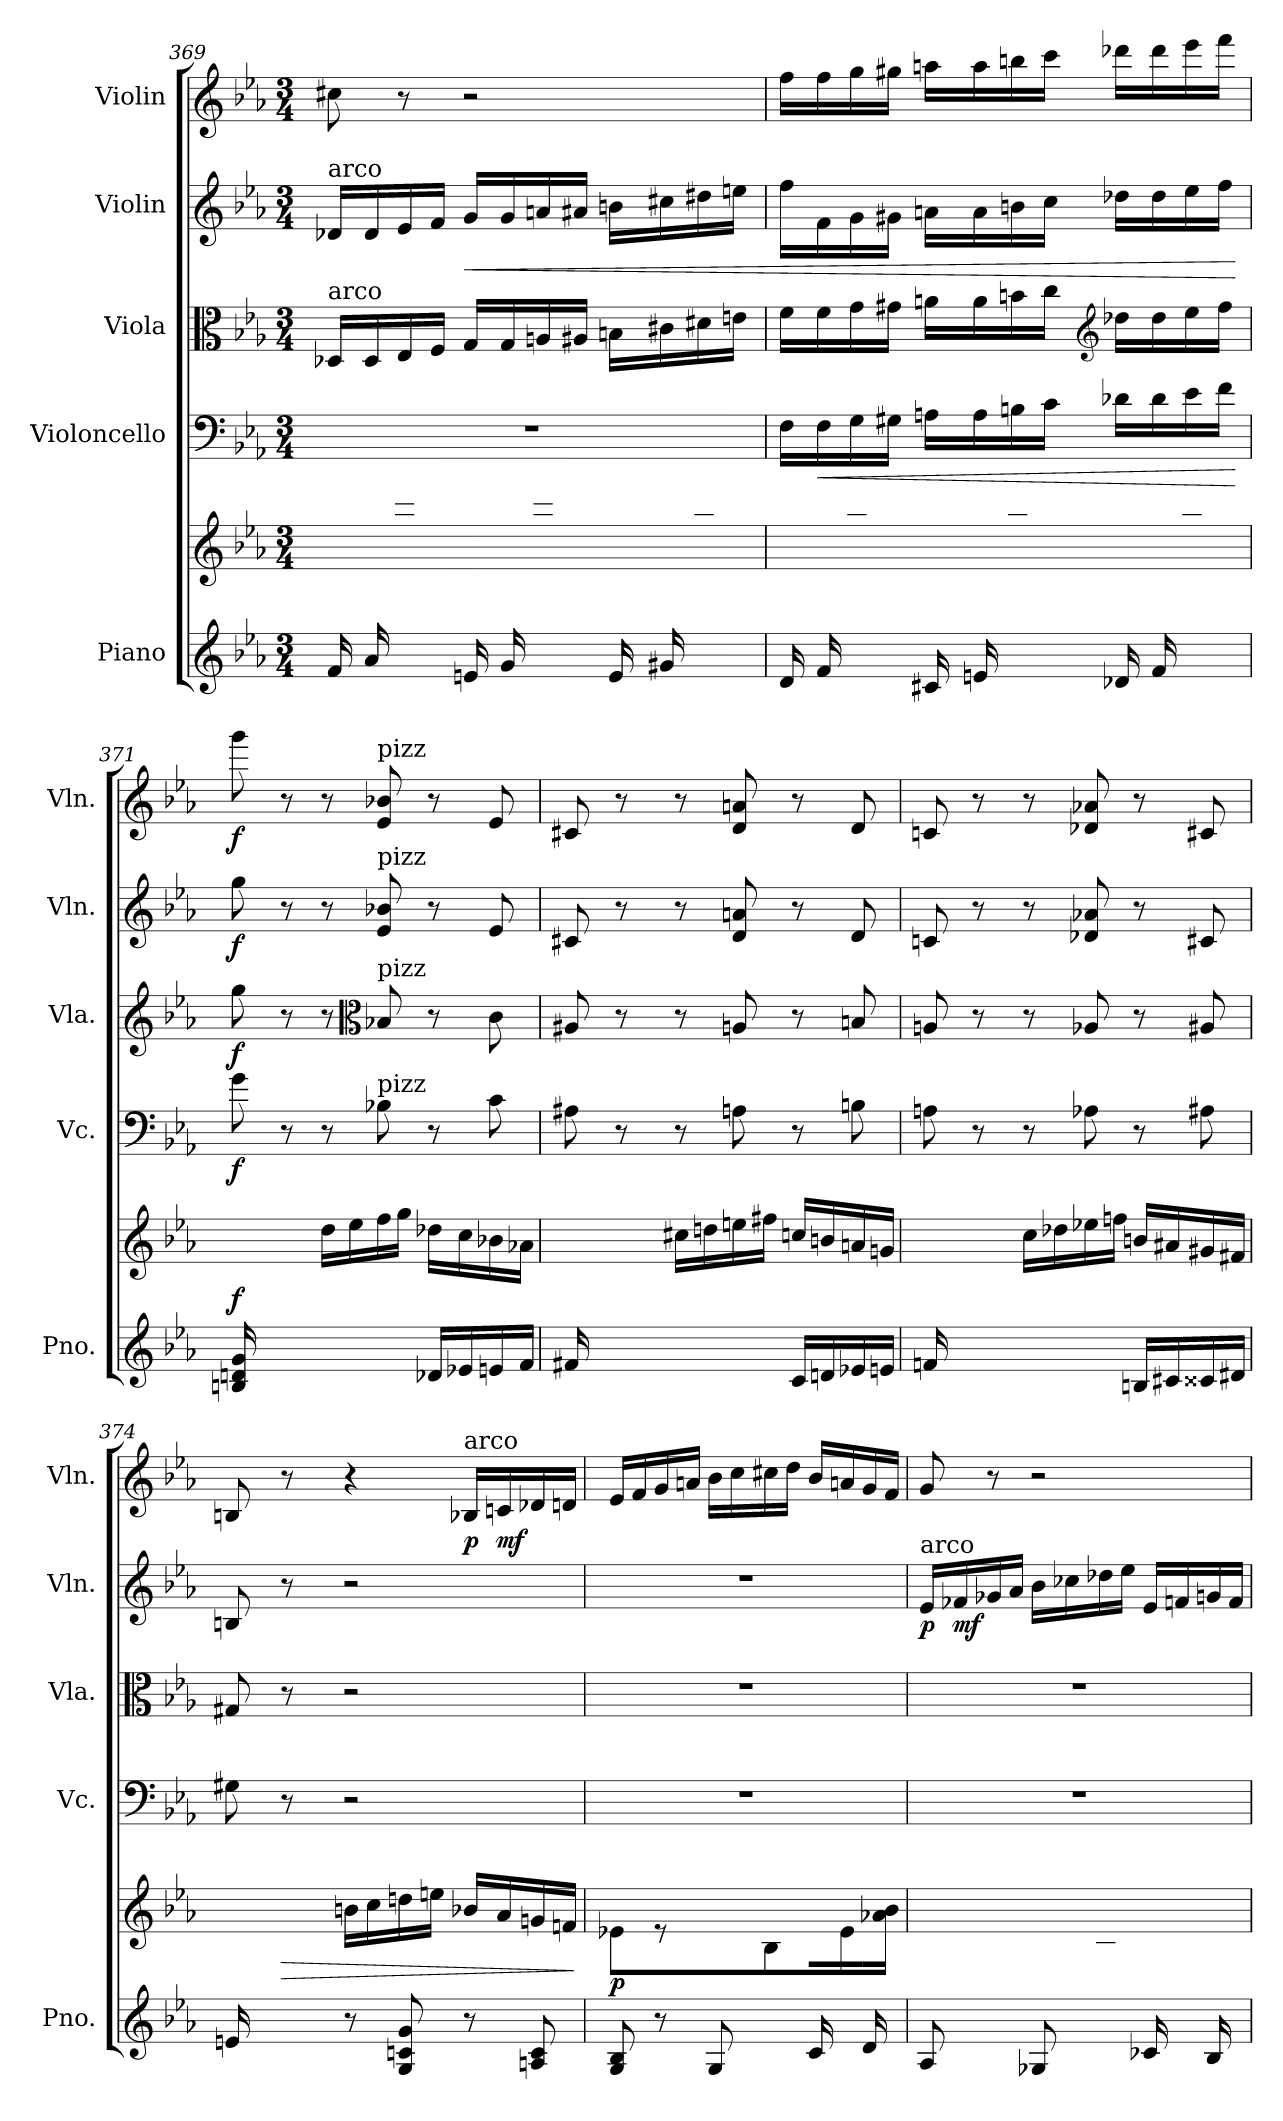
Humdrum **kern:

**kern	**kern	**dynam	**kern	**dynam	**kern	**dynam	**kern	**dynam	**kern	**dynam
*part5	*part5	*part5	*part4	*part4	*part3	*part3	*part2	*part2	*part1	*part1
*staff6	*staff5	*staff5/6	*staff4	*staff4	*staff3	*staff3	*staff2	*staff2	*staff1	*staff1
*I"Piano	*	*	*I"Violoncello	*	*I"Viola	*	*I"Violin	*	*I"Violin	*
*I'Pno.	*	*	*I'Vc.	*	*I'Vla.	*	*I'Vln.	*	*I'Vln.	*
!!LO:PB:g=z
*clefG2	*clefG2	*	*clefF4	*	*clefC3	*	*clefG2	*	*clefG2	*
*k[b-e-a-]	*k[b-e-a-]	*	*k[b-e-a-]	*	*k[b-e-a-]	*	*k[b-e-a-]	*	*k[b-e-a-]	*
*M3/4	*M3/4	*	*M3/4	*	*M3/4	*	*M3/4	*	*M3/4	*
=369	=369	=369	=369	=369	=369	=369	=369	=369	=369	=369
*^	*	*	*	*	*	*	*	*	*	*
!	!	!	!	!	!	!	!	!LO:TX:a:t=arco	!	!	!
!	!	!	!	!	!	!LO:TX:a:t=arco	!	!	!	!	!
16f/LL	2.ryy	8ryy	.	2.r	.	16D-X/LL	.	16d-X/LL	.	8cc#X\	.
16a-/	.	.	.	.	.	16D-/	.	16d-/	.	.	.
8ryy	.	16ddd-X\	.	.	.	16E-/	.	16e-/	.	8r	.
.	.	16dd-X\JJ	.	.	.	16F/JJ	.	16f/JJ	.	.	.
!	!	!	!	!	!	!	!	!	!LO:HP:b	!	!
16en/LL	.	8ryy	.	.	.	16G/LL	.	16g/LL	<	2r	.
16g/	.	.	.	.	.	16G/	.	16g/	.	.	.
8ryy	.	16ccc\	.	.	.	16An/	.	16an/	.	.	.
.	.	16cc\JJ	.	.	.	16A#X/JJ	.	16a#X/JJ	.	.	.
16e/LL	.	8ryy	.	.	.	16Bn\LL	.	16bn\LL	.	.	.
16g#X/	.	.	.	.	.	16c#X\	.	16cc#X\	.	.	.
8ryy	.	16bbn\	.	.	.	16d#X\	.	16dd#X\	.	.	.
.	.	16bn\JJ	.	.	.	16en\JJ	.	16een\JJ	.	.	.
=370	=370	=370	=370	=370	=370	=370	=370	=370	=370	=370	=370
16d/LL	2.ryy	8ryy	.	16F\LL	.	16f\LL	.	16ff\LL	.	16ff\LL	.
!	!	!	!	!	!LO:HP:b	!	!	!	!	!	!
16f/	.	.	.	16F\	<	16f\	.	16f\	.	16ff\	.
8ryy	.	16bb-X\	.	16G\	.	16g\	.	16g\	.	16gg\	.
.	.	16b-X\JJ	.	16G#X\JJ	.	16g#X\JJ	.	16g#X\JJ	.	16gg#X\JJ	.
16c#X/LL	.	8ryy	.	16An\LL	.	16an\LL	.	16an\LL	.	16aan\LL	.
16en/	.	.	.	16A\	.	16a\	.	16a\	.	16aa\	.
8ryy	.	16aan\	.	16Bn\	.	16bn\	.	16bn\	.	16bbn\	.
.	.	16an\JJ	.	16c\JJ	.	16cc\JJ	.	16cc\JJ	.	16ccc\JJ	.
*	*	*	*	*	*	*clefG2	*	*	*	*	*
16d-X/LL	.	8ryy	.	16d-X\LL	.	16dd-X\LL	.	16dd-X\LL	.	16ddd-X\LL	.
16f/	.	.	.	16d-\	.	16dd-\	.	16dd-\	.	16ddd-\	.
8ryy	.	16aa-X\	.	16e-\	.	16ee-\	.	16ee-\	.	16eee-\	.
.	.	16a-X\JJ	.	16f\JJ	.	16ff\JJ	.	16ff\JJ	.	16fff\JJ	.
*v	*v	*	*	*	*	*	*	*	*	*	*
.	.	.	.	[	.	.	.	[	.	.
!!LO:LB:g=z
=371	=371	=371	=371	=371	=371	=371	=371	=371	=371	=371
*^	*	*	*	*	*	*	*	*	*	*
!	!	!	!LO:DY:b	!	!LO:DY:b	!	!LO:DY:b	!	!LO:DY:b	!	!LO:DY:b
16Bn/ 16dn/ 16g/LL	4ryy	16ryy	f	8g\	f	8gg\	f	8gg\	f	8ggg\	f
2ryy	.	16an\	.	.	.	.	.	.	.	.	.
.	.	16bn\	.	8r	.	8r	.	8r	.	8r	.
.	.	16cc\JJ	.	.	.	.	.	.	.	.	.
.	4ryy	16dd\LL	.	8r	.	8r	.	8r	.	8r	.
.	.	16ee-\	.	.	.	.	.	.	.	.	.
*	*	*	*	*	*	*clefC3	*	*	*	*	*
!	!	!	!	!	!	!	!	!	!	!LO:TX:a:t=pizz	!
!	!	!	!	!	!	!	!	!LO:TX:a:t=pizz	!	!	!
!	!	!	!	!	!	!LO:TX:a:t=pizz	!	!	!	!	!
!	!	!	!	!LO:TX:a:t=pizz	!	!	!	!	!	!	!
.	.	16ff\	.	8B-X\	.	8B-X/	.	8e-/ 8b-X/	.	8e-/ 8b-X/	.
.	.	16gg\JJ	.	.	.	.	.	.	.	.	.
.	16d-X/LL	16dd-X\LL	.	8r	.	8r	.	8r	.	8r	.
8.ryy	16e-X/	16cc\	.	.	.	.	.	.	.	.	.
.	16en/	16b-X\	.	8c\	.	8c\	.	8e-/	.	8e-/	.
.	16f/JJ	16a-X\JJ	.	.	.	.	.	.	.	.	.
=372	=372	=372	=372	=372	=372	=372	=372	=372	=372	=372	=372
16f#X/LL	4ryy	16ryy	.	8A#X\	.	8A#X/	.	8c#X/	.	8c#X/	.
2ryy	.	16g#X\	.	.	.	.	.	.	.	.	.
.	.	16a#X\	.	8r	.	8r	.	8r	.	8r	.
.	.	16bn\JJ	.	.	.	.	.	.	.	.	.
.	4ryy	16cc#X\LL	.	8r	.	8r	.	8r	.	8r	.
.	.	16ddn\	.	.	.	.	.	.	.	.	.
.	.	16een\	.	8An\	.	8An/	.	8d/ 8an/	.	8d/ 8an/	.
.	.	16ff#X\JJ	.	.	.	.	.	.	.	.	.
.	16c/LL	16ccn/LL	.	8r	.	8r	.	8r	.	8r	.
8.ryy	16dn/	16bn/	.	.	.	.	.	.	.	.	.
.	16e-X/	16an/	.	8Bn\	.	8Bn/	.	8d/	.	8d/	.
.	16en/JJ	16gn/JJ	.	.	.	.	.	.	.	.	.
!!LO:PB:g=z
=373	=373	=373	=373	=373	=373	=373	=373	=373	=373	=373	=373
16fn/LL	4ryy	16ryy	.	8An\	.	8An/	.	8cn/	.	8cn/	.
2ryy	.	16g\	.	.	.	.	.	.	.	.	.
.	.	16an\	.	8r	.	8r	.	8r	.	8r	.
.	.	16b-X\JJ	.	.	.	.	.	.	.	.	.
.	4ryy	16cc\LL	.	8r	.	8r	.	8r	.	8r	.
.	.	16dd-X\	.	.	.	.	.	.	.	.	.
.	.	16ee-X\	.	8A-X\	.	8A-X/	.	8d-X/ 8a-X/	.	8d-X/ 8a-X/	.
.	.	16ffn\JJ	.	.	.	.	.	.	.	.	.
.	16Bn/LL	16bn/LL	.	8r	.	8r	.	8r	.	8r	.
8.ryy	16c#X/	16a#X/	.	.	.	.	.	.	.	.	.
.	16c##X/	16g#X/	.	8A#X\	.	8A#X/	.	8c#X/	.	8c#X/	.
.	16d#X/JJ	16f#X/JJ	.	.	.	.	.	.	.	.	.
=374	=374	=374	=374	=374	=374	=374	=374	=374	=374	=374	=374
16en/LL	4ryy	16ryy	.	8G#X\	.	8G#X/	.	8Bn/	.	8Bn/	.
2ryy	.	16f#X\	.	.	.	.	.	.	.	.	.
!	!	!	!LO:HP:b	!	!	!	!	!	!	!	!
.	.	16g#X\	>	8r	.	8r	.	8r	.	8r	.
.	.	16an\JJ	.	.	.	.	.	.	.	.	.
.	8r	16bn\LL	.	2r	.	2r	.	2r	.	4r	.
.	.	16cc\	.	.	.	.	.	.	.	.	.
.	8G/ 8cn/ 8g/	16ddn\	.	.	.	.	.	.	.	.	.
.	.	16een\JJ	.	.	.	.	.	.	.	.	.
!	!	!	!	!	!	!	!	!	!	!LO:TX:a:t=arco	!
!	!	!	!	!	!	!	!	!	!	!	!LO:DY:b
.	8r	16b-X/LL	.	.	.	.	.	.	.	16B-X/LL	p
!	!	!	!	!	!	!	!	!	!	!	!LO:DY:b
8.ryy	.	16a/	.	.	.	.	.	.	.	16cn/	mf
.	8An/ 8c/	16gn/	.	.	.	.	.	.	.	16d-X/	.
.	.	16fn/JJ	.	.	.	.	.	.	.	16dn/JJ	.
*v	*v	*	*	*	*	*	*	*	*	*	*
.	.	]	.	.	.	.	.	.	.	.
!!LO:LB:g=z
=375	=375	=375	=375	=375	=375	=375	=375	=375	=375	=375
*^	*	*	*	*	*	*	*	*	*	*
!	!	!	!LO:DY:b	!	!	!	!	!	!	!	!
4ryy	8G/ 8B-/	8e-X/	p	2.r	.	2.r	.	2.r	.	16e-/LL	.
.	.	.	.	.	.	.	.	.	.	16f/	.
.	8r	8r	.	.	.	.	.	.	.	16g/	.
.	.	.	.	.	.	.	.	.	.	16an/JJ	.
8G/L	2ryy	8ryy	.	.	.	.	.	.	.	16b-\LL	.
.	.	.	.	.	.	.	.	.	.	16cc\	.
8ryy	.	8B-\J	.	.	.	.	.	.	.	16cc#X\	.
.	.	.	.	.	.	.	.	.	.	16dd\JJ	.
16c/LL	.	16ryy	.	.	.	.	.	.	.	16b-/LL	.
16ryy	.	16e-\	.	.	.	.	.	.	.	16an/	.
16d/	.	16ryy	.	.	.	.	.	.	.	16g/	.
16ryy	.	16a-X\ 16b-\JJ	.	.	.	.	.	.	.	16f/JJ	.
=376	=376	=376	=376	=376	=376	=376	=376	=376	=376	=376	=376
!	!	!	!	!	!	!	!	!LO:TX:a:t=arco	!	!	!
!	!	!	!	!	!	!	!	!	!LO:DY:b	!	!
8A-/L	2.ryy	8ryy	.	2.r	.	2.r	.	16e-/LL	p	8g/	.
!	!	!	!	!	!	!	!	!	!LO:DY:b	!	!
.	.	.	.	.	.	.	.	16f-X/	mf	.	.
8ryy	.	8e-\ 8cc-X\J	.	.	.	.	.	16g-X/	.	8r	.
.	.	.	.	.	.	.	.	16a-/JJ	.	.	.
8G-X/L	.	8ryy	.	.	.	.	.	16b-\LL	.	2r	.
.	.	.	.	.	.	.	.	16cc-X\	.	.	.
8ryy	.	8c-X\J	.	.	.	.	.	16dd-X\	.	.	.
.	.	.	.	.	.	.	.	16ee-\JJ	.	.	.
16c-/LL	.	16ryy	.	.	.	.	.	16e-/LL	.	.	.
16ryy	.	16e-\	.	.	.	.	.	16fn/	.	.	.
16B-/	.	16ryy	.	.	.	.	.	16gn/	.	.	.
16ryy	.	16d\ 16a-\JJ	.	.	.	.	.	16f/JJ	.	.	.
*v	*v	*	*	*	*	*	*	*	*	*	*
=	=	=	=	=	=	=	=	=	=	=
*-	*-	*-	*-	*-	*-	*-	*-	*-	*-	*-
